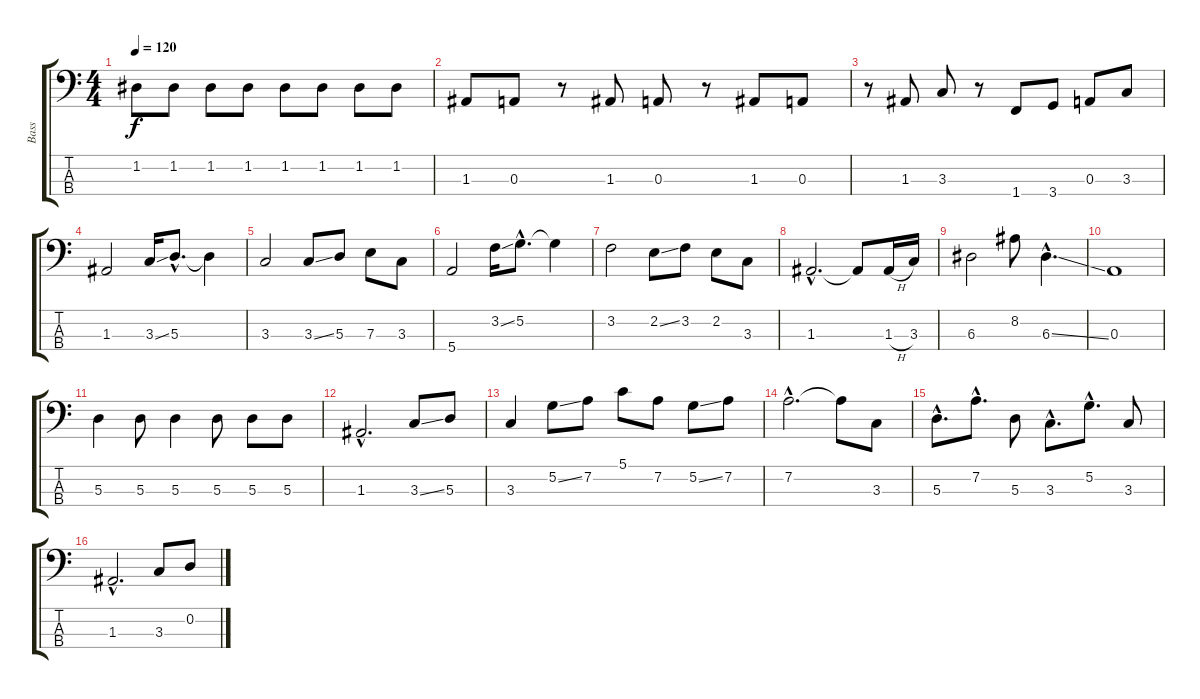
\track ("Bass" "Bass") {instrument fretlessbass}
\staff {score tabs}
\tuning (G2 D2 A1 E1) {hide}
\ts (4 4)
\tempo 120
\clef f4
\ks c
1.2.8{dy f} 1.2.8 1.2.8 1.2.8 1.2.8 1.2.8 1.2.8 1.2.8 |
1.3.8 0.3.8 r.8 1.3.8 0.3.8 r.8 1.3.8 0.3.8 |
r.8 1.3.8 3.3.8 r.8 1.4.8 3.4.8 0.3.8 3.3.8 |
1.3.2 3.3{ss}.16 5.3{hac}.8{d} 5.3{t}.4 |
3.3.2 3.3{ss}.8 5.3.8 7.3.8 3.3.8 |
5.4.2 3.2{ss}.16 5.2{hac}.8{d} 5.2{t}.4 |
3.2.2 2.2{ss}.8 3.2.8 2.2.8 3.3.8 |
1.3{hac}.2{d} 1.3{t}.8 1.3{h}.16 3.3.16 |
6.3.2 8.2.8 6.3{ss hac}.4{d} |
0.3.1 |
5.3.4 5.3.8 5.3.4 5.3.8 5.3.8 5.3.8 |
1.3{hac}.2{d} 3.3{ss}.8 5.3.8 |
3.3.4 5.2{ss}.8 7.2.8 5.1.8 7.2.8 5.2{ss}.8 7.2.8 |
7.2{hac}.2{d} 7.2{t}.8 3.3.8 |
5.3{hac}.8{d} 7.2{hac}.8{d} 5.3.8 3.3{hac}.8{d} 5.2{hac}.8{d} 3.3.8 |
1.3{hac}.2{d} 3.3.8 0.2.8
